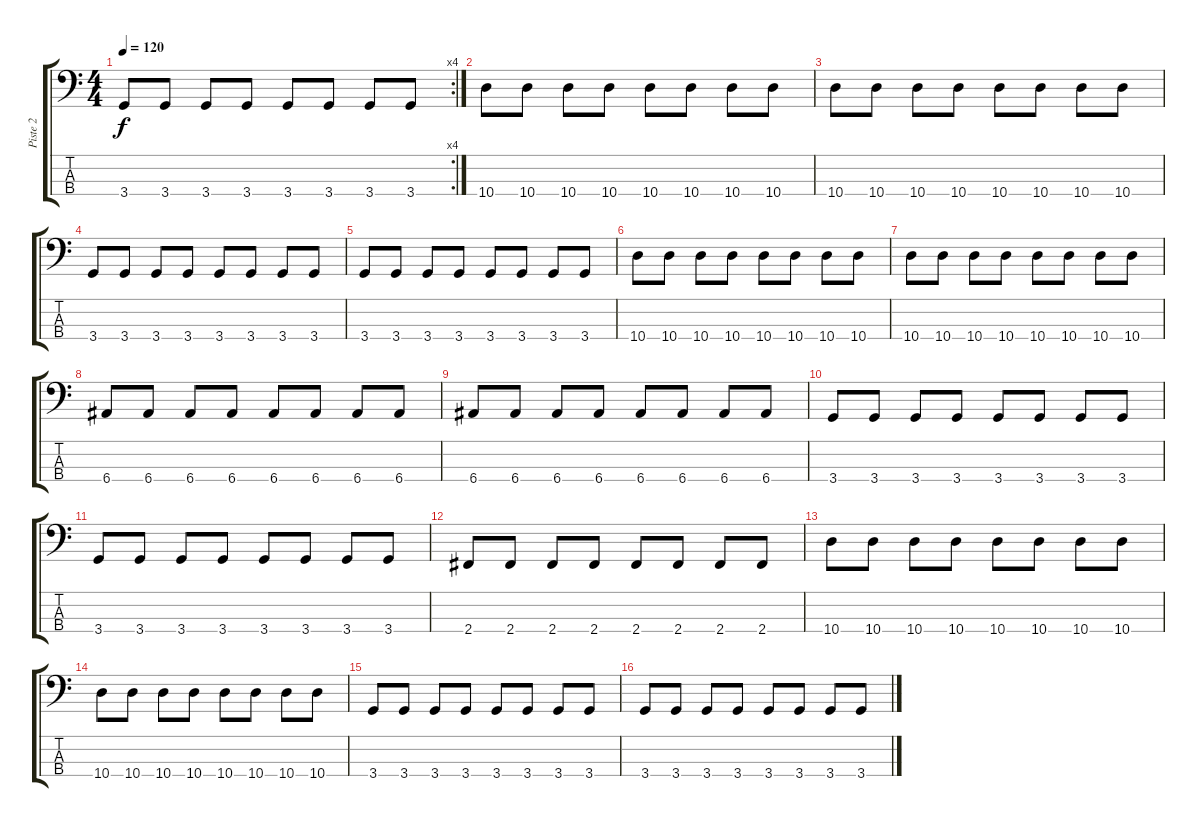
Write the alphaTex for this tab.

\track ("Piste 2" "Piste 2") {instrument electricbassfinger}
\staff {score tabs}
\tuning (G2 D2 A1 E1) {hide}
\rc 4
\ts (4 4)
\tempo 120
\clef f4
\ks c
3.4.8{dy f} 3.4.8 3.4.8 3.4.8 3.4.8 3.4.8 3.4.8 3.4.8 |
10.4.8 10.4.8 10.4.8 10.4.8 10.4.8 10.4.8 10.4.8 10.4.8 |
10.4.8 10.4.8 10.4.8 10.4.8 10.4.8 10.4.8 10.4.8 10.4.8 |
3.4.8 3.4.8 3.4.8 3.4.8 3.4.8 3.4.8 3.4.8 3.4.8 |
3.4.8 3.4.8 3.4.8 3.4.8 3.4.8 3.4.8 3.4.8 3.4.8 |
10.4.8 10.4.8 10.4.8 10.4.8 10.4.8 10.4.8 10.4.8 10.4.8 |
10.4.8 10.4.8 10.4.8 10.4.8 10.4.8 10.4.8 10.4.8 10.4.8 |
6.4.8 6.4.8 6.4.8 6.4.8 6.4.8 6.4.8 6.4.8 6.4.8 |
6.4.8 6.4.8 6.4.8 6.4.8 6.4.8 6.4.8 6.4.8 6.4.8 |
3.4.8 3.4.8 3.4.8 3.4.8 3.4.8 3.4.8 3.4.8 3.4.8 |
3.4.8 3.4.8 3.4.8 3.4.8 3.4.8 3.4.8 3.4.8 3.4.8 |
2.4.8 2.4.8 2.4.8 2.4.8 2.4.8 2.4.8 2.4.8 2.4.8 |
10.4.8 10.4.8 10.4.8 10.4.8 10.4.8 10.4.8 10.4.8 10.4.8 |
10.4.8 10.4.8 10.4.8 10.4.8 10.4.8 10.4.8 10.4.8 10.4.8 |
3.4.8 3.4.8 3.4.8 3.4.8 3.4.8 3.4.8 3.4.8 3.4.8 |
3.4.8 3.4.8 3.4.8 3.4.8 3.4.8 3.4.8 3.4.8 3.4.8
